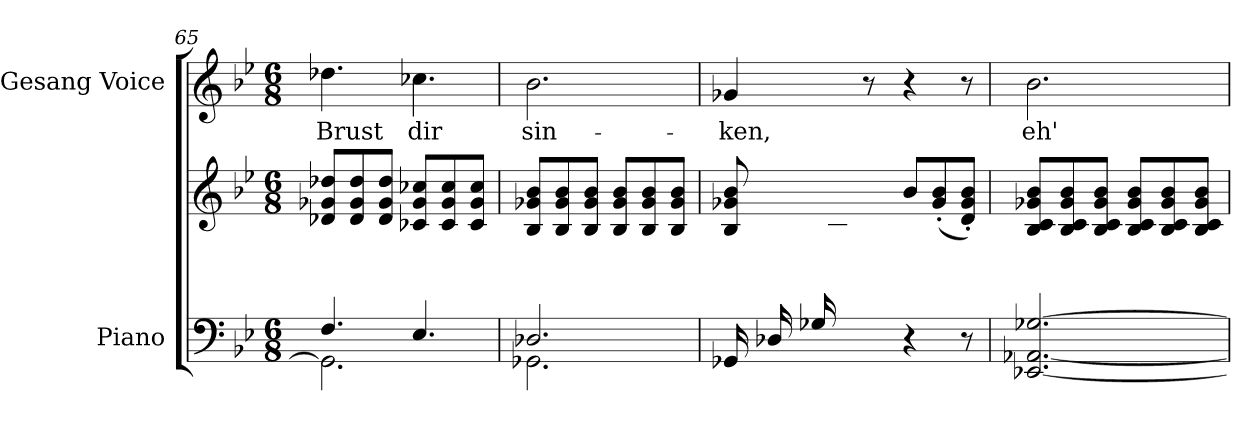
**kern	**kern	**kern	**text
*part2	*part2	*part1	*part1
*staff3	*staff2	*staff1	*staff1
*I"Piano	*	*I"Gesang Voice	*
*I'Pno	*	*	*
*clefF4	*clefG2	*clefG2	*
*k[b-e-]	*k[b-e-]	*k[b-e-]	*
*M6/8	*M6/8	*M6/8	*
=65	=65	=65	=65
*^	*	*	*
!	!	!	!	!LO:LY:b
4.F/	2.GG-\]	8d-X/ 8g-X/ 8dd-X/L	4.dd-X\	Brust
.	.	8d-/ 8g-/ 8dd-/	.	.
.	.	8d-/ 8g-/ 8dd-/J	.	.
!	!	!	!	!LO:LY:b
4.E-/	.	8c-X/ 8g-/ 8cc-X/L	4.cc-X\	dir
.	.	8c-/ 8g-/ 8cc-/	.	.
.	.	8c-/ 8g-/ 8cc-/J	.	.
!!LO:LB:g=z
=66	=66	=66	=66	=66
!	!	!	!	!LO:LY:b
2.D-X/	2.GG-X\	8B-/ 8g-X/ 8b-/L	2.b-\	sin-
.	.	8B-/ 8g-/ 8b-/	.	.
.	.	8B-/ 8g-/ 8b-/J	.	.
.	.	8B-/ 8g-/ 8b-/L	.	.
.	.	8B-/ 8g-/ 8b-/	.	.
.	.	8B-/ 8g-/ 8b-/J	.	.
*v	*v	*	*	*
=67	=67	=67	=67
*	*^	*	*
!	!	!	!	!LO:LY:b
16GG-X/LL	8B-/ 8g-X/ 8b-/	8.ryy	4g-X/	-ken,
16D-X/	.	.	.	.
16G-X/	8ryy	.	.	.
8.ryy	.	16B-\	.	.
.	8ryy	16d-X\	8r	.
.	.	16g-\JJ	.	.
4r	(8b-/L	4.ryy	4r	.
.	(8g-/' 8b-/'	.	.	.
8r	8d-/' 8g-/' 8b-/'J)	.	8r	.
*	*v	*v	*	*
=68	=68	=68	=68
!	!	!	!LO:LY:b
[2.EE-X/ [2.AA-X/ [2.G-X/	8B-/ 8c/ 8g-X/ 8b-/L	2.b-\	eh'
.	8B-/ 8c/ 8g-/ 8b-/	.	.
.	8B-/ 8c/ 8g-/ 8b-/J	.	.
.	8B-/ 8c/ 8g-/ 8b-/L	.	.
.	8B-/ 8c/ 8g-/ 8b-/	.	.
.	8B-/ 8c/ 8g-/ 8b-/J	.	.
=	=	=	=
*-	*-	*-	*-
